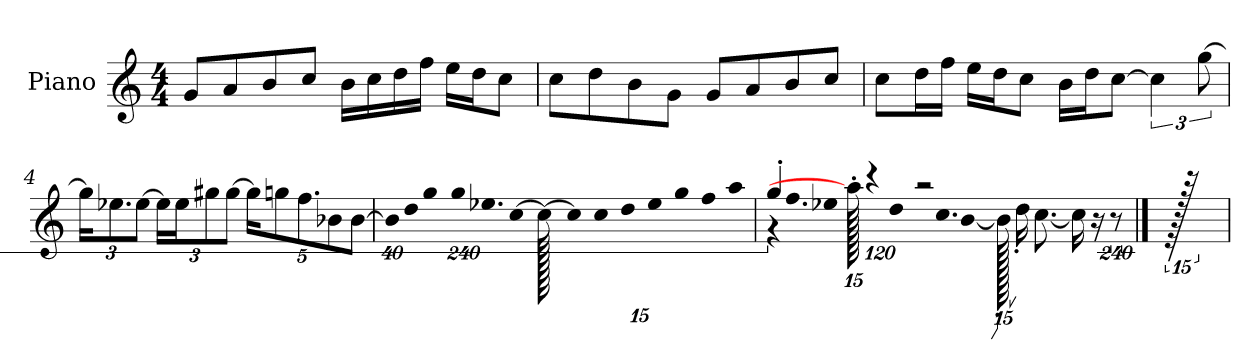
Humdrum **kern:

**kern
*part1
*staff1
*I"Piano
*I'P-no
*clefG2
*k[]
*M4/4
*MM90
=1
8g/L
8a/
8b/
8cc/J
16b\LL
16cc\
16dd\
16ff\JJ
16ee\LL
16dd\J
8cc\J
=2
8cc\L
8dd\
8b\
8g\J
8g/L
8a/
8b/
8cc/J
=3
8cc\L
16dd\L
16ff\JJ
16ee\LL
16dd\J
8cc\J
16b\LL
16dd\J
[8cc\J
6cc\]
[12gg\
!!LO:LB:g=z
=4
*Xbrackettup
24gg\KL]
12.ee-X\
[12ee-\J
24ee-\LL]
24ee-\J
12gg#X\
[12gg#\J
20gg#\KL]
10ggn\
10.ff\
10b-X\
[10b-\J
=5
!LO:N:vis=32
640%23b-\KLL]
!LO:N:vis=16
1920%137dd\
!LO:N:vis=32
640%23gg\JK
!LO:N:vis=8
960%137gg\
!LO:N:vis=16.
960%103ee-X\L
[384%41cc\J
1920cc\_
!LO:N:vis=32
640%23cc\KLL]
!LO:N:vis=16
1920%137cc\
!LO:N:vis=32
640%23dd\JK
!LO:N:vis=8
960%137ee-\
!LO:N:vis=16
1920%137gg\L
!LO:N:vis=32
640%23ff\K
[160%17aa\J
=6
*^
*	*brackettup
!	!LO:N:vis=32
4gg'/	640%23r
!	!LO:N:vis=16.
.	960%103ff\LL
!	!LO:N:vis=16
.	1920%137ee-X\
!	!LO:N:vis=16
.	1920%137dd\
960aa'\]	.
4r	.
!	!LO:N:vis=16.
.	960%103cc\
.	[384%41b\J
.	1920b'\]
.	16dd'\KL
2r	.
.	[8.cc\J
.	16cc\]
.	16r
.	1920%239r
.	960ryy
*v	*v
==7
1920r
=
*-
